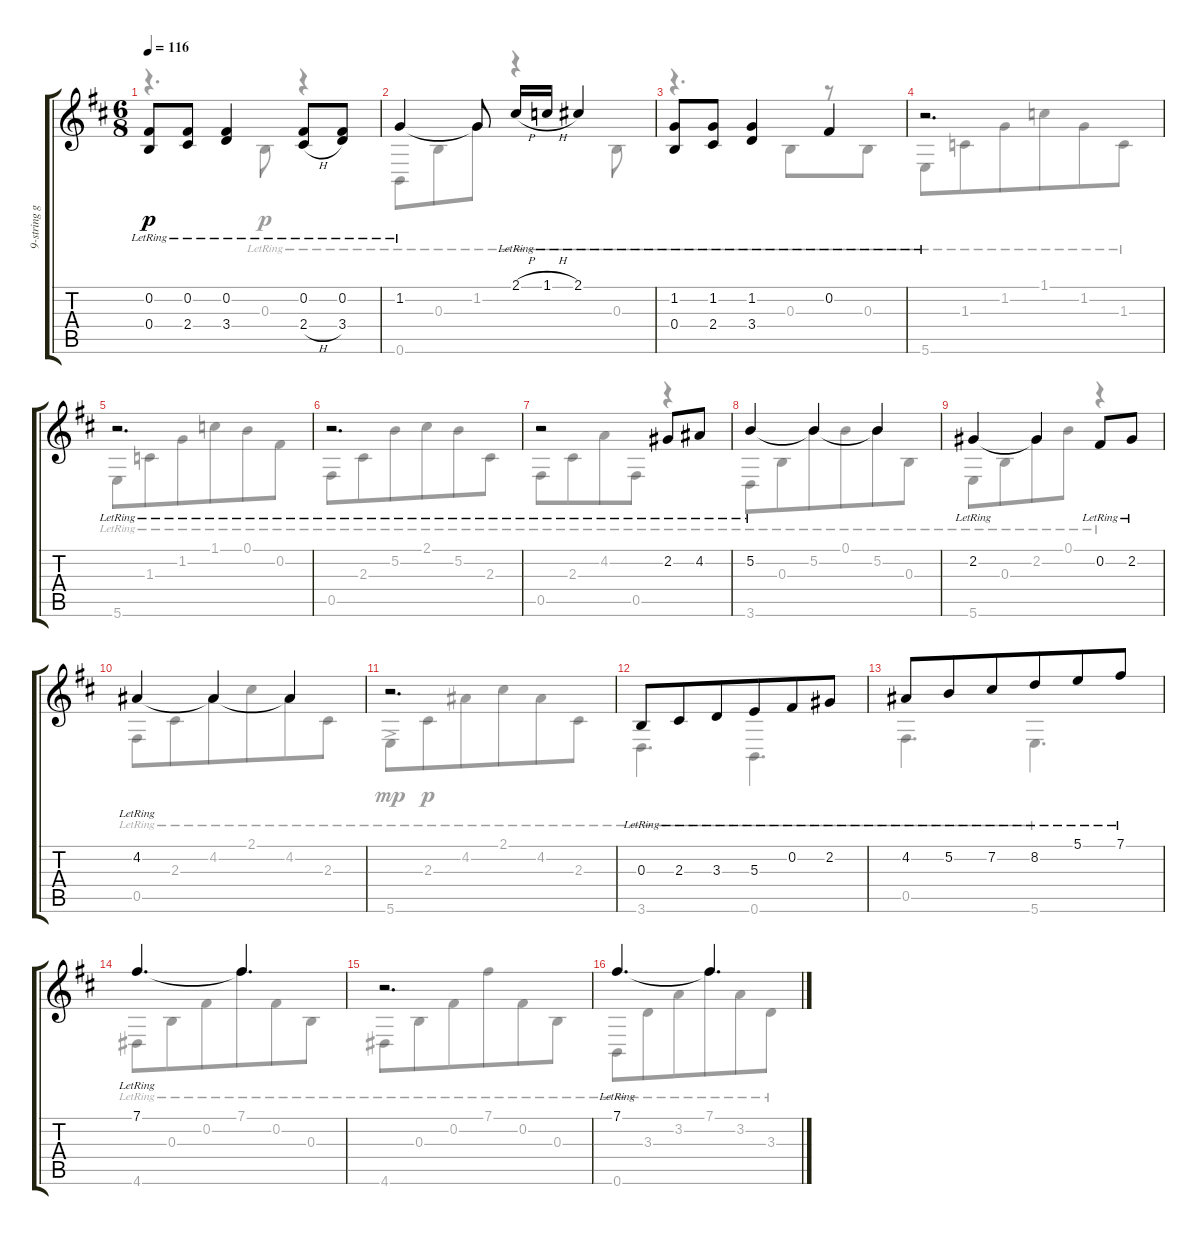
\track ("9-string guitar" "9-string g") {instrument acousticguitarsteel}
\staff {score tabs}
\tuning (B3 Gb3 B2 B2 Gb2 B1) {hide}
\voice
\ts (6 8)
\tempo 116
\clef g2
\ks d
(0.2{lr} 0.4{lr}).8{dy p} (0.2{lr} 2.4{lr}).8 (0.2{lr} 3.4{lr}).4 (0.2{lr} 2.4{h lr}).8 (0.2{lr} 3.4{lr}).8 |
1.2{lr}.4 1.2{t}.8 2.1{h lr}.16 1.1{h lr}.16 2.1{lr}.4 |
(1.2{lr} 0.4{lr}).8 (1.2{lr} 2.4{lr}).8 (1.2{lr} 3.4{lr}).4 0.2{lr}.4 |
r.2{d} |
r.2{d} |
r.2{d} |
r.2 2.2{lr}.8 4.2{lr}.8 |
5.2{lr}.4 5.2{t}.4 5.2{t}.4 |
2.2{lr}.4 2.2{t}.4 0.2{lr}.8 2.2{lr}.8 |
4.2{lr}.4 4.2{t}.4 4.2{t}.4 |
r.2{d} |
0.3{lr}.8 2.3{lr}.8 3.3{lr}.8{beam merge} 5.3{lr}.8 0.2{lr}.8 2.2{lr}.8 |
4.2{lr}.8 5.2{lr}.8 7.2{lr}.8{beam merge} 8.2{lr}.8 5.1{lr}.8 7.1{lr}.8 |
7.1{lr}.4{d} 7.1{t}.4{d} |
r.2{d} |
7.1{lr}.4{d} 7.1{t}.4{d}
\voice
\clef g2
\ottava regular
\simile none
\ks d
r.4{d dy p} 0.3{lr}.8 r.4 |
0.6{lr}.8 0.3{lr}.8 1.2{lr}.8 r.4 0.3{lr}.8 |
r.4{d} 0.3{lr}.8 r.8 0.3{lr}.8 |
5.6{lr}.8 1.3{lr}.8 1.2{lr}.8{beam merge} 1.1{lr}.8 1.2{lr}.8 1.3{lr}.8 |
5.6{lr}.8 1.3{lr}.8 1.2{lr}.8{beam merge} 1.1{lr}.8 0.1{lr}.8 0.2{lr}.8 |
0.5{lr}.8 2.3{lr}.8 5.2{lr}.8{beam merge} 2.1{lr}.8 5.2{lr}.8 2.3{lr}.8 |
0.5{lr}.8 2.3{lr}.8 4.2{lr}.8{beam merge} 0.5{lr}.8 r.4 |
3.6{lr}.8 0.3{lr}.8 5.2{lr}.8{beam merge} 0.1{lr}.8 5.2{lr}.8 0.3{lr}.8 |
5.6{lr}.8 0.3{lr}.8 2.2{lr}.8{beam merge} 0.1{lr}.8 r.4 |
0.5{lr}.8 2.3{lr}.8 4.2{lr}.8{beam merge} 2.1{lr}.8 4.2{lr}.8 2.3{lr}.8 |
5.6{ac lr}.8{dy mp} 2.3{lr}.8{dy p} 4.2{lr}.8{beam merge} 2.1{lr}.8 4.2{lr}.8 2.3{lr}.8 |
3.6{lr}.4{d} 0.6{lr}.4{d} |
0.5{lr}.4{d} 5.6{lr}.4{d} |
4.6{lr}.8 0.3{lr}.8 0.2{lr}.8{beam merge} 7.1{lr}.8 0.2{lr}.8 0.3{lr}.8 |
4.6{lr}.8 0.3{lr}.8 0.2{lr}.8{beam merge} 7.1{lr}.8 0.2{lr}.8 0.3{lr}.8 |
0.6{lr}.8 3.3{lr}.8 3.2{lr}.8{beam merge} 7.1{lr}.8 3.2{lr}.8 3.3{lr}.8
